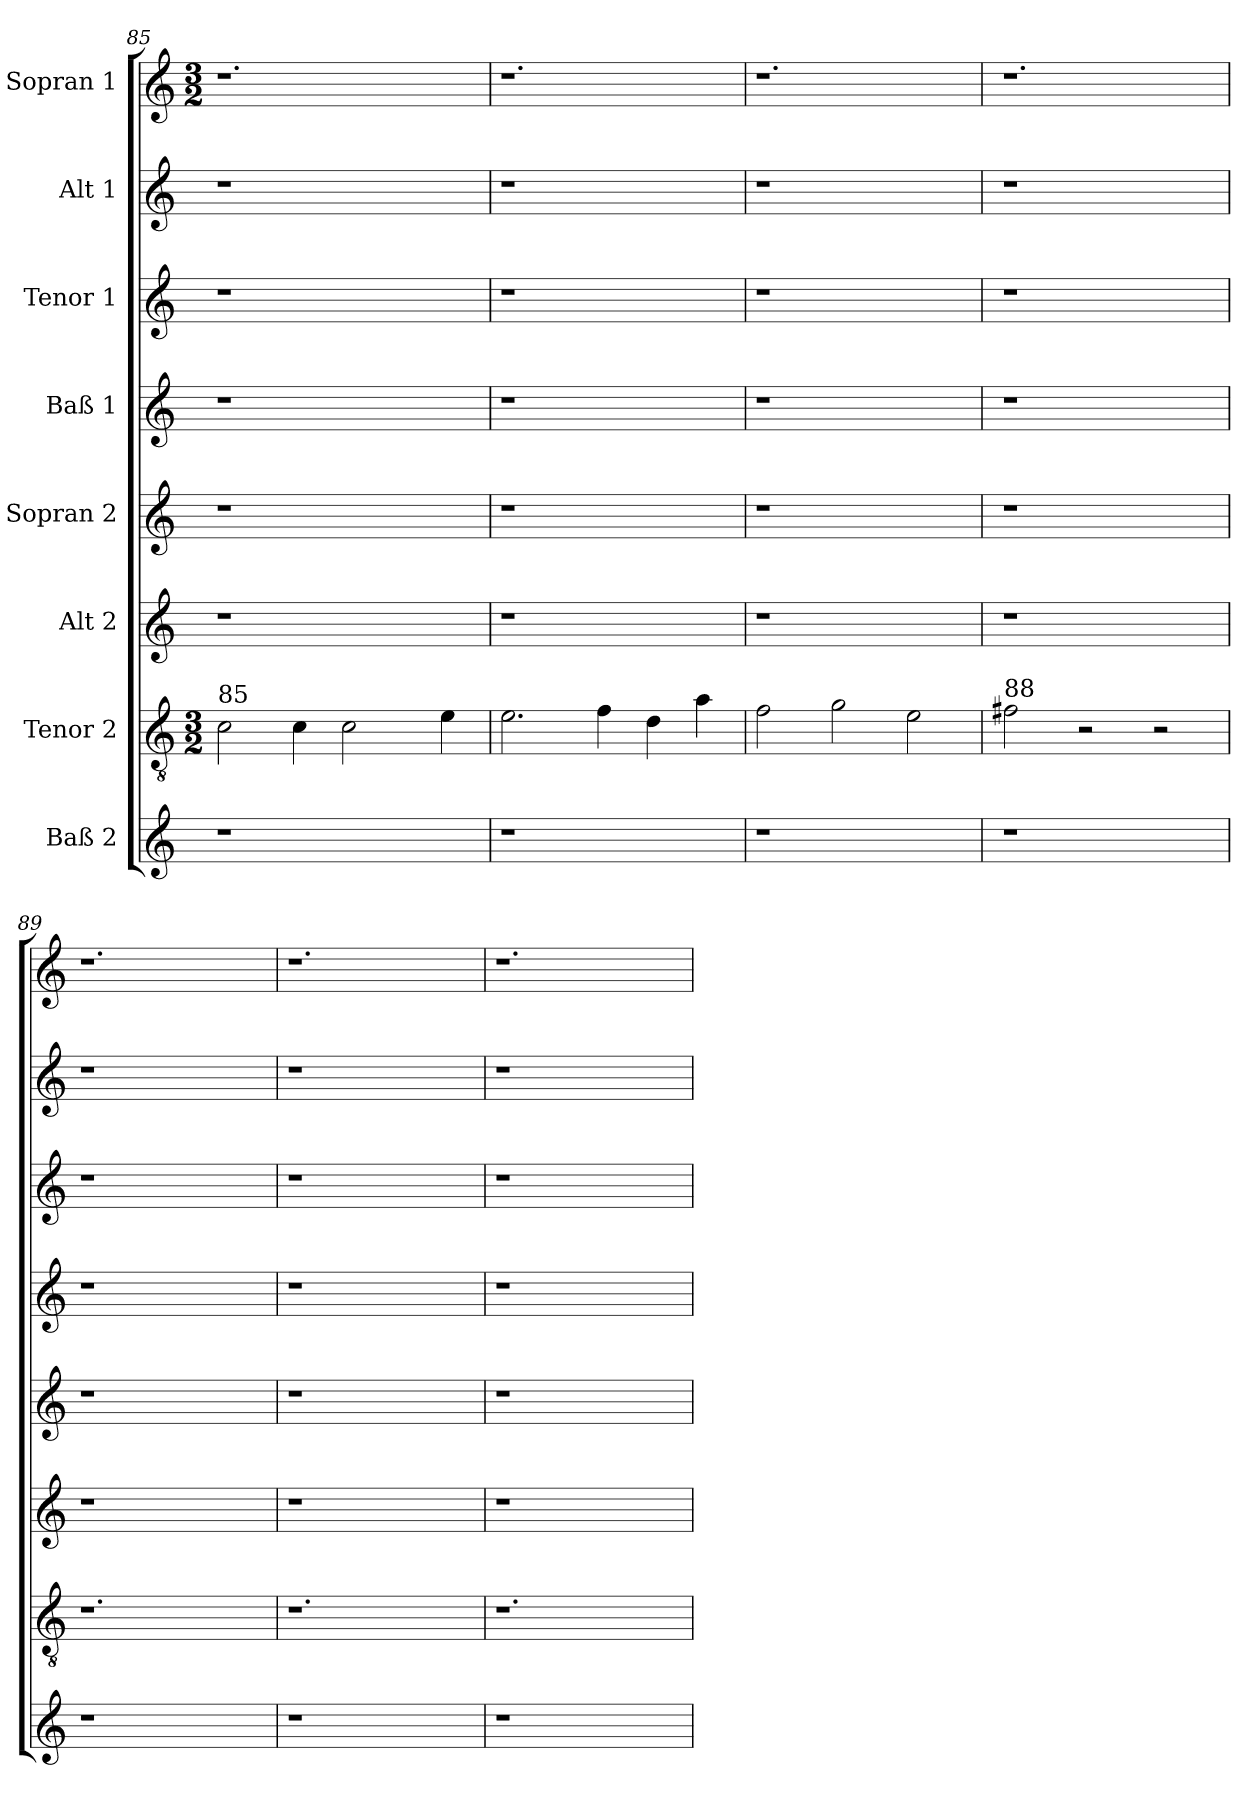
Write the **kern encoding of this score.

**kern	**kern	**kern	**kern	**kern	**kern	**kern	**kern
*part8	*part7	*part6	*part5	*part4	*part3	*part2	*part1
*staff8	*staff7	*staff6	*staff5	*staff4	*staff3	*staff2	*staff1
*I"Baß 2	*I"Tenor 2	*I"Alt 2	*I"Sopran 2	*I"Baß 1	*I"Tenor 1	*I"Alt 1	*I"Sopran 1
!!LO:LB:g=z
*clefG2	*clefGv2	*clefG2	*clefG2	*clefG2	*clefG2	*clefG2	*clefG2
*k[]	*k[]	*k[]	*k[]	*k[]	*k[]	*k[]	*k[]
*	*M3/2	*	*	*	*	*	*M3/2
=85	=85	=85	=85	=85	=85	=85	=85
!	!LO:TX:a:t=85	!	!	!	!	!	!
1r	2c\	1r	1r	1r	1r	1r	1.r
.	4c\	.	.	.	.	.	.
.	2c\	.	.	.	.	.	.
2ryy	.	2ryy	2ryy	2ryy	2ryy	2ryy	.
.	4e\	.	.	.	.	.	.
=86	=86	=86	=86	=86	=86	=86	=86
1r	2.e\	1r	1r	1r	1r	1r	1.r
.	4f\	.	.	.	.	.	.
2ryy	4d\	2ryy	2ryy	2ryy	2ryy	2ryy	.
.	4a\	.	.	.	.	.	.
=87	=87	=87	=87	=87	=87	=87	=87
1r	2f\	1r	1r	1r	1r	1r	1.r
.	2g\	.	.	.	.	.	.
2ryy	2e\	2ryy	2ryy	2ryy	2ryy	2ryy	.
=88	=88	=88	=88	=88	=88	=88	=88
!	!LO:TX:a:t=88	!	!	!	!	!	!
1r	2f#X\	1r	1r	1r	1r	1r	1.r
.	2r	.	.	.	.	.	.
2ryy	2r	2ryy	2ryy	2ryy	2ryy	2ryy	.
=89	=89	=89	=89	=89	=89	=89	=89
1r	1.r	1r	1r	1r	1r	1r	1.r
2ryy	.	2ryy	2ryy	2ryy	2ryy	2ryy	.
=90	=90	=90	=90	=90	=90	=90	=90
1r	1.r	1r	1r	1r	1r	1r	1.r
2ryy	.	2ryy	2ryy	2ryy	2ryy	2ryy	.
=91	=91	=91	=91	=91	=91	=91	=91
1r	1.r	1r	1r	1r	1r	1r	1.r
2ryy	.	2ryy	2ryy	2ryy	2ryy	2ryy	.
=	=	=	=	=	=	=	=
*-	*-	*-	*-	*-	*-	*-	*-
